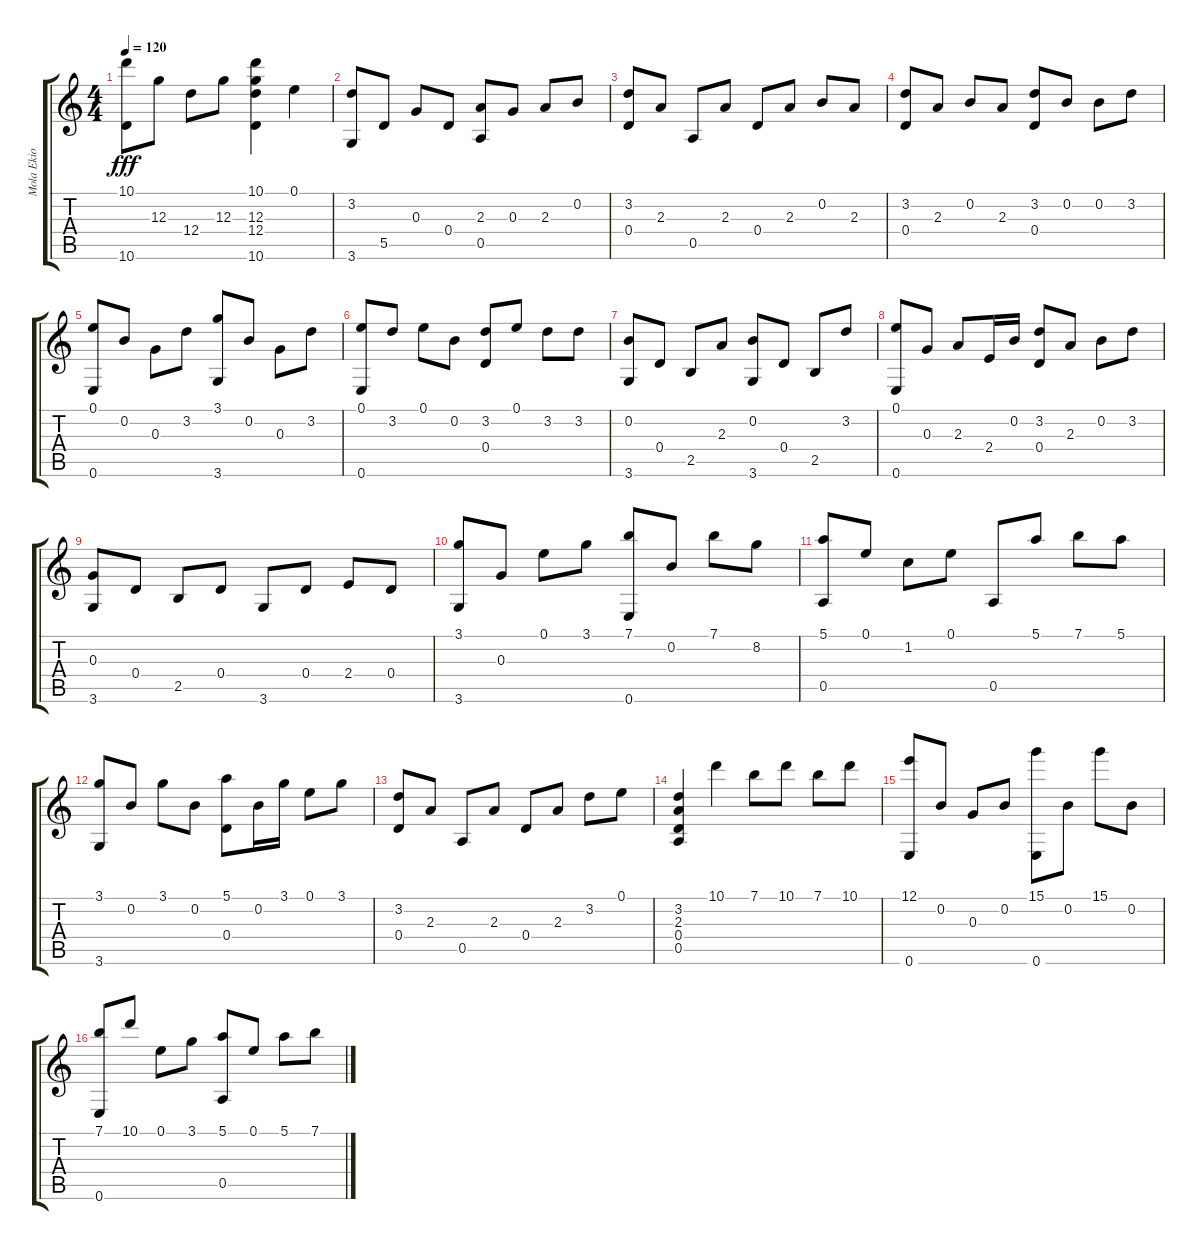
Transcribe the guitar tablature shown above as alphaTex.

\track ("Mola Ekio" "Mola Ekio") {instrument acousticguitarnylon}
\staff {score tabs}
\tuning (E4 B3 G3 D3 A2 E2) {hide}
\ts (4 4)
\tempo 120
\clef g2
\ks c
(10.1 10.6).8{dy fff} 12.3.8 12.4.8 12.3.8 (10.1 12.3 12.4 10.6).4 0.1.4 |
(3.2 3.6).8 5.5.8 0.3.8 0.4.8 (2.3 0.5).8 0.3.8 2.3.8 0.2.8 |
(3.2 0.4).8 2.3.8 0.5.8 2.3.8 0.4.8 2.3.8 0.2.8 2.3.8 |
(3.2 0.4).8 2.3.8 0.2.8 2.3.8 (3.2 0.4).8 0.2.8 0.2.8 3.2.8 |
(0.1 0.6).8 0.2.8 0.3.8 3.2.8 (3.1 3.6).8 0.2.8 0.3.8 3.2.8 |
(0.1 0.6).8 3.2.8 0.1.8 0.2.8 (3.2 0.4).8 0.1.8 3.2.8 3.2.8 |
(0.2 3.6).8 0.4.8 2.5.8 2.3.8 (0.2 3.6).8 0.4.8 2.5.8 3.2.8 |
(0.1 0.6).8 0.3.8 2.3.8 2.4.16 0.2.16 (3.2 0.4).8 2.3.8 0.2.8 3.2.8 |
(0.3 3.6).8 0.4.8 2.5.8 0.4.8 3.6.8 0.4.8 2.4.8 0.4.8 |
(3.1 3.6).8 0.3.8 0.1.8 3.1.8 (7.1 0.6).8 0.2.8 7.1.8 8.2.8 |
(5.1 0.5).8 0.1.8 1.2.8 0.1.8 0.5.8 5.1.8 7.1.8 5.1.8 |
(3.1 3.6).8 0.2.8 3.1.8 0.2.8 (5.1 0.4).8 0.2.16 3.1.16 0.1.8 3.1.8 |
(3.2 0.4).8 2.3.8 0.5.8 2.3.8 0.4.8 2.3.8 3.2.8 0.1.8 |
(3.2 2.3 0.4 0.5).4 10.1.4 7.1.8 10.1.8 7.1.8 10.1.8 |
(12.1 0.6).8 0.2.8 0.3.8 0.2.8 (15.1 0.6).8 0.2.8 15.1.8 0.2.8 |
(7.1 0.6).8 10.1.8 0.1.8 3.1.8 (5.1 0.5).8 0.1.8 5.1.8 7.1.8
